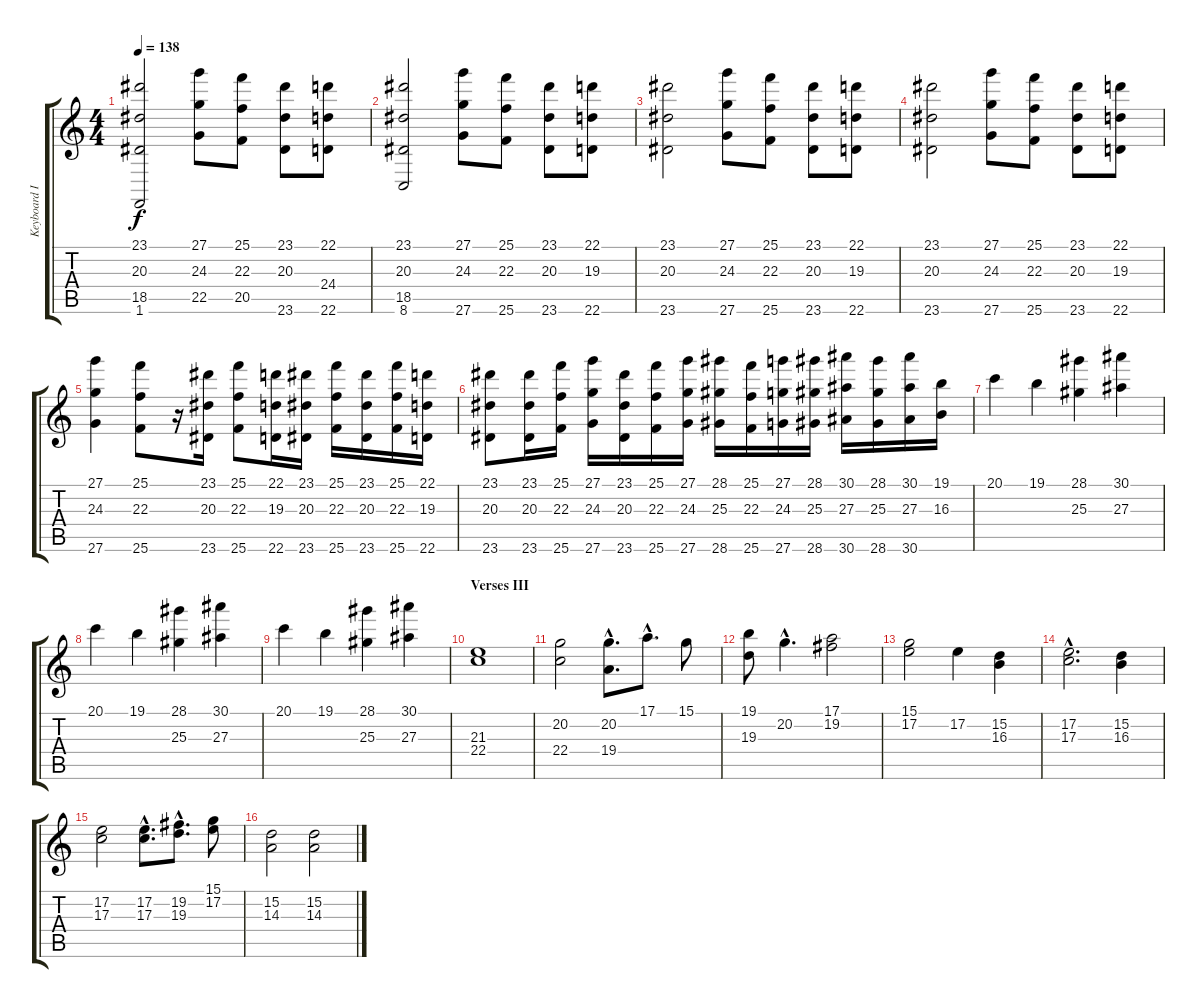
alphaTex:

\track ("Keyboard I" "Keyboard I") {instrument stringensemble1}
\staff {score tabs}
\tuning (E4 B3 G3 D3 A2 E2) {hide}
\ts (4 4)
\tempo 138
\clef g2
\ks c
(23.1 20.3 18.5 1.6).2{dy f} (27.1 24.3 22.5).8 (25.1 22.3 20.5).8 (23.1 20.3 23.6).8 (22.1 24.4 22.6).8 |
(23.1 20.3 18.5 8.6).2 (27.1 24.3 27.6).8 (25.1 22.3 25.6).8 (23.1 20.3 23.6).8 (22.1 19.3 22.6).8 |
(23.1 20.3 23.6).2 (27.1 24.3 27.6).8 (25.1 22.3 25.6).8 (23.1 20.3 23.6).8 (22.1 19.3 22.6).8 |
(23.1 20.3 23.6).2 (27.1 24.3 27.6).8 (25.1 22.3 25.6).8 (23.1 20.3 23.6).8 (22.1 19.3 22.6).8 |
(27.1 24.3 27.6).4 (25.1 22.3 25.6).8 r.16 (23.1 20.3 23.6).16 (25.1 22.3 25.6).8 (22.1 19.3 22.6).16 (23.1 20.3 23.6).16 (25.1 22.3 25.6).16 (23.1 20.3 23.6).16 (25.1 22.3 25.6).16 (22.1 19.3 22.6).16 |
(23.1 20.3 23.6).8 (23.1 20.3 23.6).16 (25.1 22.3 25.6).16 (27.1 24.3 27.6).16 (23.1 20.3 23.6).16 (25.1 22.3 25.6).16 (27.1 24.3 27.6).16 (28.1 25.3 28.6).16 (25.1 22.3 25.6).16 (27.1 24.3 27.6).16 (28.1 25.3 28.6).16 (30.1 27.3 30.6).16 (28.1 25.3 28.6).16 (30.1 27.3 30.6).16 (19.1 16.3).16 |
20.1.4 19.1.4 (28.1 25.3).4 (30.1 27.3).4 |
20.1.4 19.1.4 (28.1 25.3).4 (30.1 27.3).4 |
20.1.4 19.1.4 (28.1 25.3).4 (30.1 27.3).4 |
\section ("" "Verses III")
(21.3 22.4).1 |
(20.2 22.4).2 (20.2{hac} 19.4).8{d} 17.1{hac}.8{d} 15.1.8 |
(19.1 19.3).8 20.2{hac}.4{d} (17.1 19.2).2 |
(15.1 17.2).2 17.2.4 (15.2 16.3).4 |
(17.2{hac} 17.3{hac}).2{d} (15.2 16.3).4 |
(17.2 17.3).2 (17.2{hac} 17.3{hac}).8{d} (19.2{hac} 19.3{hac}).8{d} (15.1 17.2).8 |
(15.2 14.3).2 (15.2 14.3).2
